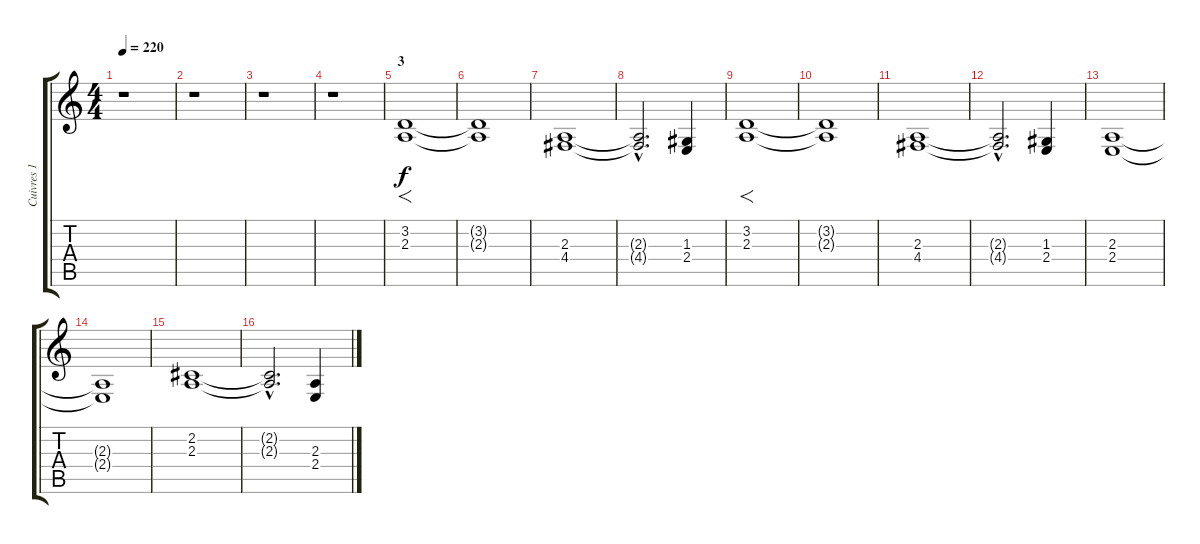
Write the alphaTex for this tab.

\track ("Cuivres 1" "Cuivres 1") {instrument trombone}
\staff {score tabs}
\tuning (E4 B3 G3 D3 A2 E2) {hide}
\ts (4 4)
\tempo 220
\clef g2
\ks c
r.1{dy f} |
r.1 |
r.1 |
r.1 |
\section ("" "3")
(3.2 2.3).1{f} |
(3.2{t} 2.3{t}).1 |
(2.3 4.4).1 |
(2.3{hac t} 4.4{hac t}).2{d} (1.3 2.4).4 |
(3.2 2.3).1{f} |
(3.2{t} 2.3{t}).1 |
(2.3 4.4).1 |
(2.3{hac t} 4.4{hac t}).2{d} (1.3 2.4).4 |
(2.3 2.4).1 |
(2.3{t} 2.4{t}).1 |
(2.2 2.3).1 |
(2.2{hac t} 2.3{hac t}).2{d} (2.3 2.4).4
